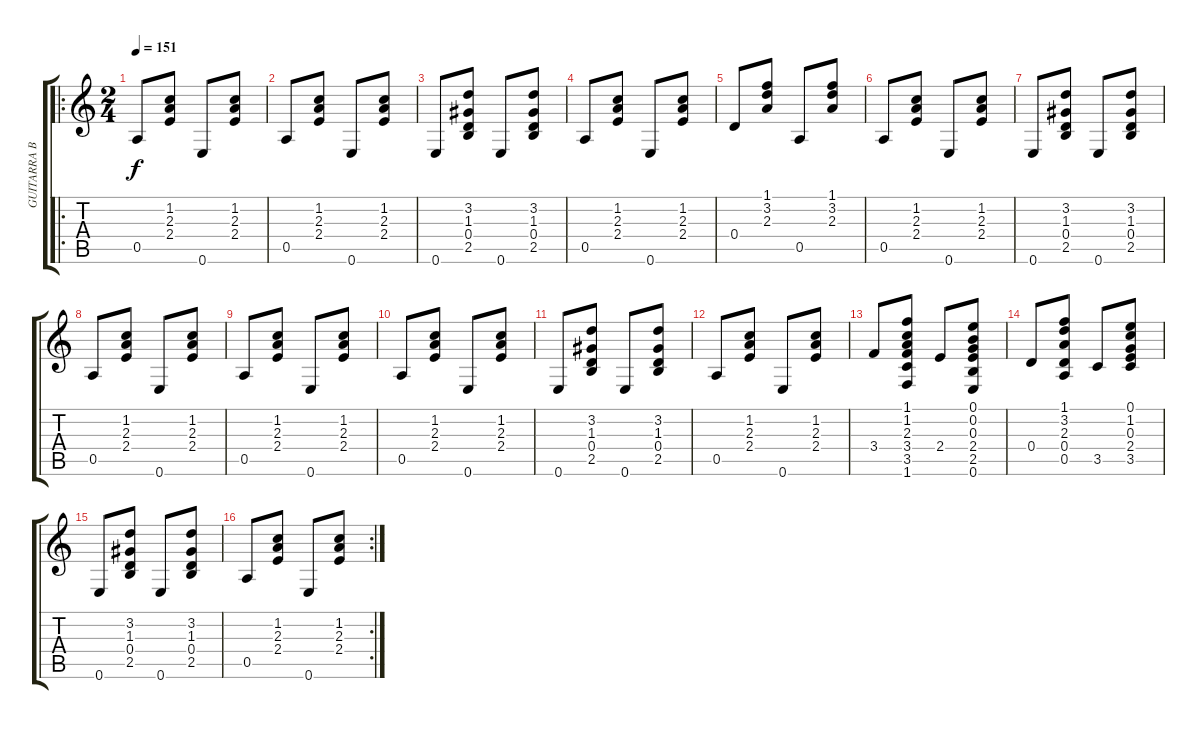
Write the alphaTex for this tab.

\track ("GUITARRA B" "GUITARRA B") {instrument acousticguitarsteel}
\staff {score tabs}
\tuning (E4 B3 G3 D3 A2 E2) {hide}
\ro
\ts (2 4)
\tempo 151
\clef g2
\ks c
0.5.8{dy f instrument acousticguitarsteel} (1.2 2.3 2.4).8 0.6.8 (1.2 2.3 2.4).8 |
0.5.8 (1.2 2.3 2.4).8 0.6.8 (1.2 2.3 2.4).8 |
0.6.8 (3.2 1.3 0.4 2.5).8 0.6.8 (3.2 1.3 0.4 2.5).8 |
0.5.8 (1.2 2.3 2.4).8 0.6.8 (1.2 2.3 2.4).8 |
0.4.8 (1.1 3.2 2.3).8 0.5.8 (1.1 3.2 2.3).8 |
0.5.8 (1.2 2.3 2.4).8 0.6.8 (1.2 2.3 2.4).8 |
0.6.8 (3.2 1.3 0.4 2.5).8 0.6.8 (3.2 1.3 0.4 2.5).8 |
0.5.8 (1.2 2.3 2.4).8 0.6.8 (1.2 2.3 2.4).8 |
0.5.8 (1.2 2.3 2.4).8 0.6.8 (1.2 2.3 2.4).8 |
0.5.8 (1.2 2.3 2.4).8 0.6.8 (1.2 2.3 2.4).8 |
0.6.8 (3.2 1.3 0.4 2.5).8 0.6.8 (3.2 1.3 0.4 2.5).8 |
0.5.8 (1.2 2.3 2.4).8 0.6.8 (1.2 2.3 2.4).8 |
3.4.8 (1.1 1.2 2.3 3.4 3.5 1.6).8 2.4.8 (0.1 0.2 0.3 2.4 2.5 0.6).8 |
0.4.8 (1.1 3.2 2.3 0.4 0.5).8 3.5.8 (0.1 1.2 0.3 2.4 3.5).8 |
0.6.8 (3.2 1.3 0.4 2.5).8 0.6.8 (3.2 1.3 0.4 2.5).8 |
\rc 2
0.5.8 (1.2 2.3 2.4).8 0.6.8 (1.2 2.3 2.4).8
